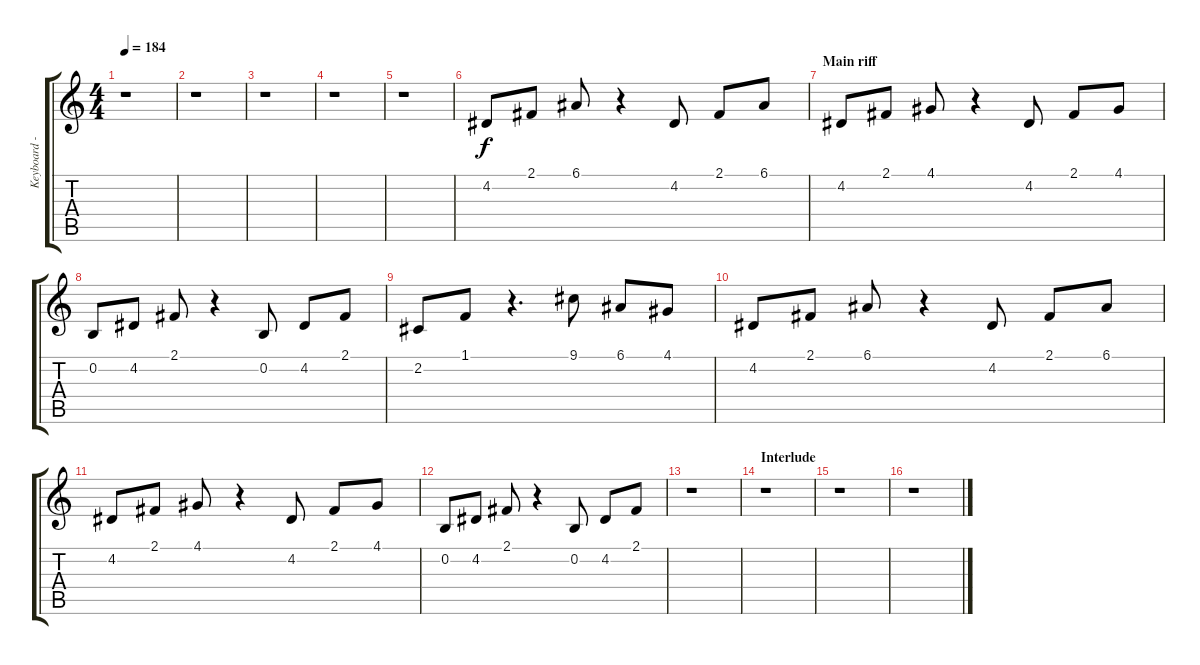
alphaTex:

\track ("Keyboard - left hand" "Keyboard -") {instrument brightacousticpiano}
\staff {score tabs}
\tuning (E4 B3 G3 D3 A2 E2) {hide}
\ts (4 4)
\tempo 184
\clef g2
\ks c
r.1{dy f} |
r.1 |
r.1 |
r.1 |
r.1 |
4.2.8 2.1.8 6.1.8 r.4 4.2.8 2.1.8 6.1.8 |
\section ("" "Main riff")
4.2.8 2.1.8 4.1.8 r.4 4.2.8 2.1.8 4.1.8 |
0.2.8 4.2.8 2.1.8 r.4 0.2.8 4.2.8 2.1.8 |
2.2.8 1.1.8 r.4{d} 9.1.8 6.1.8 4.1.8 |
4.2.8 2.1.8 6.1.8 r.4 4.2.8 2.1.8 6.1.8 |
4.2.8 2.1.8 4.1.8 r.4 4.2.8 2.1.8 4.1.8 |
0.2.8 4.2.8 2.1.8 r.4 0.2.8 4.2.8 2.1.8 |
r.1 |
\section ("" "Interlude")
r.1 |
r.1 |
r.1
